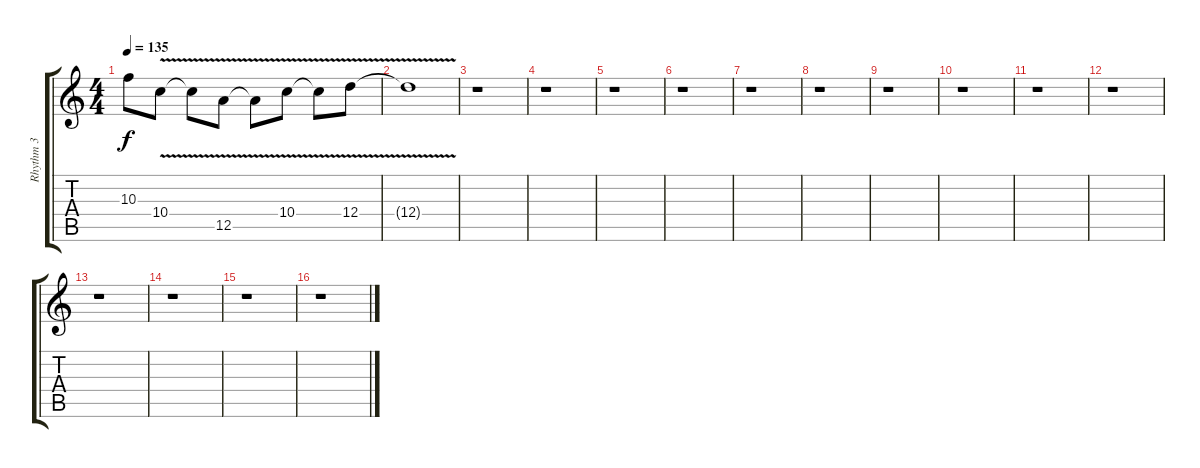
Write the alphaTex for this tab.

\track ("Rhythm 3" "Rhythm 3") {instrument overdrivenguitar}
\staff {score tabs}
\tuning (E4 B3 G3 D3 A2 E2) {hide}
\ts (4 4)
\tempo 135
\clef g2
\ks c
10.3{t}.8{dy f} 10.4{v}.8 10.4{t}.8 12.5{v}.8 12.5{t}.8 10.4{v}.8 10.4{t}.8 12.4{v}.8 |
12.4{t}.1 |
r.1 |
r.1 |
r.1 |
r.1 |
r.1 |
r.1 |
r.1 |
r.1 |
r.1 |
r.1 |
r.1 |
r.1 |
r.1 |
r.1
